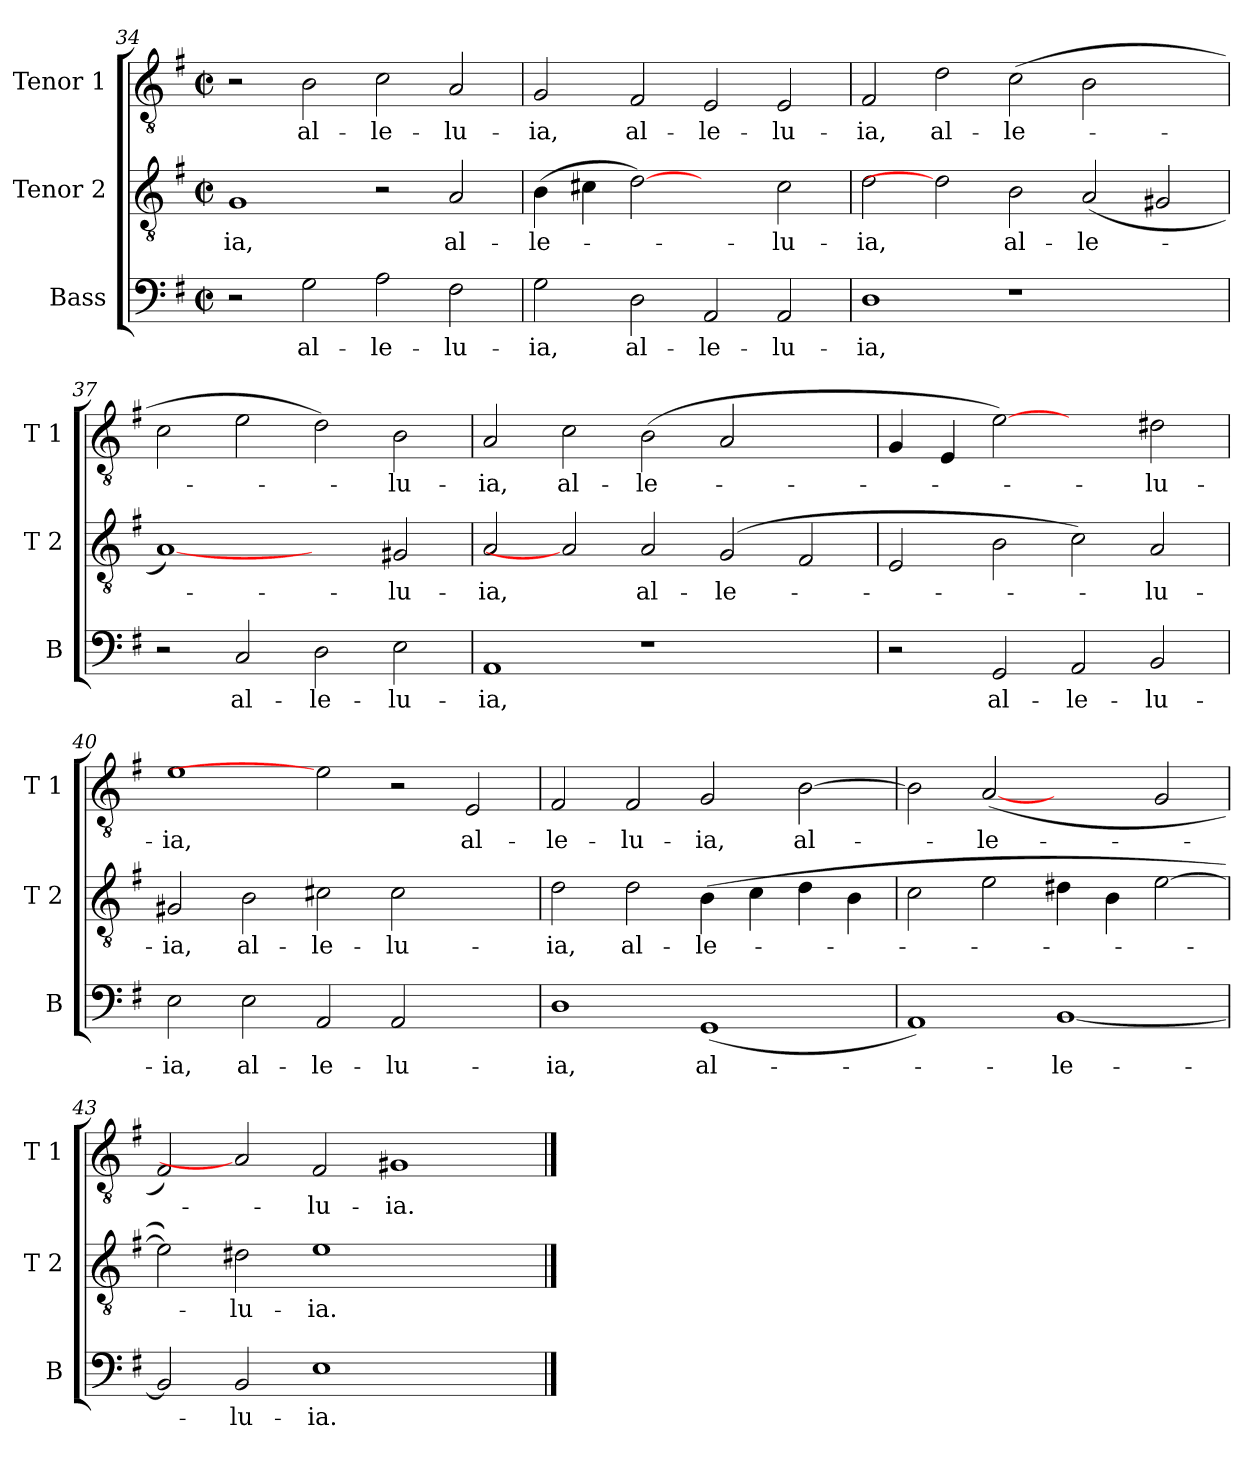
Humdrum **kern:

**kern	**text	**kern	**text	**kern	**text
*part3	*part3	*part2	*part2	*part1	*part1
*staff3	*staff3	*staff2	*staff2	*staff1	*staff1
*I"Bass	*	*I"Tenor 2	*	*I"Tenor 1	*
*I'B	*	*I'T 2	*	*I'T 1	*
*clefF4	*	*clefGv2	*	*clefGv2	*
*k[f#]	*	*k[f#]	*	*k[f#]	*
*G:	*	*G:	*	*G:	*
*M2/2	*	*M2/2	*	*M2/2	*
*met(c|)	*	*met(c|)	*	*met(c|)	*
=34	=34	=34	=34	=34	=34
!	!	!	!LO:LY:b	!	!
2r	.	1G	-ia,	2r	.
!	!LO:LY:b	!	!	!	!LO:LY:b
2G\	al-	.	.	2B\	al-
!	!LO:LY:b	!	!	!	!LO:LY:b
2A\	-le-	2r	.	2c\	-le-
!	!LO:LY:b	!	!LO:LY:b	!	!LO:LY:b
2F#\	-lu-	2A/	al-	2A/	-lu-
=35	=35	=35	=35	=35	=35
!	!LO:LY:b	!	!LO:LY:b	!	!LO:LY:b
2G\	-ia,	(>4B\	-le-	2G/	-ia,
.	.	4c#X\	.	.	.
!	!LO:LY:b	!	!	!	!LO:LY:b
2D\	al-	[2d)	.	2F#/	al-
!	!LO:LY:b	!	!	!	!LO:LY:b
2AA/	-le-	2ryy	.	2E/	-le-
!	!LO:LY:b	!	!LO:LY:b	!	!LO:LY:b
2AA/	-lu-	2c#\	-lu-	2E/	-lu-
=36	=36	=36	=36	=36	=36
!	!LO:LY:b	!	!LO:LY:b	!	!LO:LY:b
1D	-ia,	2d\	-ia,	2F#/	-ia,
!	!	!	!	!	!LO:LY:b
.	.	2d]	.	2d\	al-
!	!	!	!LO:LY:b	!	!LO:LY:b
1r	.	2B\	al-	(>2c\	-le-
!	!	!	!LO:LY:b	!	!
.	.	(<2A/	-le-	2B\	.
2ryy	.	2G#X/	.	2ryy	.
=37	=37	=37	=37	=37	=37
2r	.	[1A)	.	2c\	.
!	!LO:LY:b	!	!	!	!
2C/	al-	.	.	2e\	.
!	!LO:LY:b	!	!	!	!
2D\	-le-	2ryy	.	2d\)	.
!	!LO:LY:b	!	!LO:LY:b	!	!LO:LY:b
2E\	-lu-	2G#X/	-lu-	2B\	-lu-
=38	=38	=38	=38	=38	=38
!	!LO:LY:b	!	!LO:LY:b	!	!LO:LY:b
1AA	-ia,	2A/	-ia,	2A/	-ia,
!	!	!	!	!	!LO:LY:b
.	.	2A]	.	2c\	al-
!	!	!	!LO:LY:b	!	!LO:LY:b
1r	.	2A/	al-	(>2B\	-le-
!	!	!	!LO:LY:b	!	!
.	.	(2G/	-le-	2A/	.
2ryy	.	2F#/	.	2ryy	.
!!LO:LB:g=z
=39	=39	=39	=39	=39	=39
2r	.	2E/	.	4G/	.
.	.	.	.	4E/	.
!	!LO:LY:b	!	!	!	!
2GG/	al-	2B\	.	[2e)	.
!	!LO:LY:b	!	!	!	!
2AA/	-le-	2c\)	.	2ryy	.
!	!LO:LY:b	!	!LO:LY:b	!	!LO:LY:b
2BB/	-lu-	2A/	-lu-	2d#X\	-lu-
=40	=40	=40	=40	=40	=40
!	!LO:LY:b	!	!LO:LY:b	!	!LO:LY:b
2E\	-ia,	2G#X/	-ia,	1e	-ia,
!	!LO:LY:b	!	!LO:LY:b	!	!
2E\	al-	2B\	al-	.	.
!	!LO:LY:b	!	!LO:LY:b	!	!
2AA/	-le-	2c#X\	-le-	2e]	.
!	!LO:LY:b	!	!LO:LY:b	!	!
2AA/	-lu-	2c#\	-lu-	2r	.
!	!	!	!	!	!LO:LY:b
2ryy	.	2ryy	.	2E/	al-
=41	=41	=41	=41	=41	=41
!	!LO:LY:b	!	!LO:LY:b	!	!LO:LY:b
1D	-ia,	2d\	-ia,	2F#/	-le-
!	!	!	!LO:LY:b	!	!LO:LY:b
.	.	2d\	al-	2F#/	-lu-
!	!LO:LY:b	!	!LO:LY:b	!	!LO:LY:b
(<1GG	al-	(>4B\	-le-	2G/	-ia,
.	.	4c\	.	.	.
!	!	!	!	!	!LO:LY:b
.	.	4d\	.	[2B\	al-
.	.	4B\	.	.	.
=42	=42	=42	=42	=42	=42
1AA)	.	2c\	.	2B\]	.
!	!	!	!	!	!LO:LY:b
.	.	2e\	.	(<[2A	-le-
!	!LO:LY:b	!	!	!	!
[1BB	-le-	4d#X\	.	2ryy	.
.	.	4B\	.	.	.
.	.	[2e\	.	2G/	.
=43	=43	=43	=43	=43	=43
2BB/]	.	2e\])	.	2F#/)	.
!	!LO:LY:b	!	!LO:LY:b	!	!
2BB/	-lu-	2d#X\	-lu-	2A]	.
!	!LO:LY:b	!	!LO:LY:b	!	!LO:LY:b
1E	-ia.	1e	-ia.	2F#/	-lu-
!	!	!	!	!	!LO:LY:b
.	.	.	.	1G#X	-ia.
2ryy	.	2ryy	.	.	.
==	==	==	==	==	==
*-	*-	*-	*-	*-	*-
